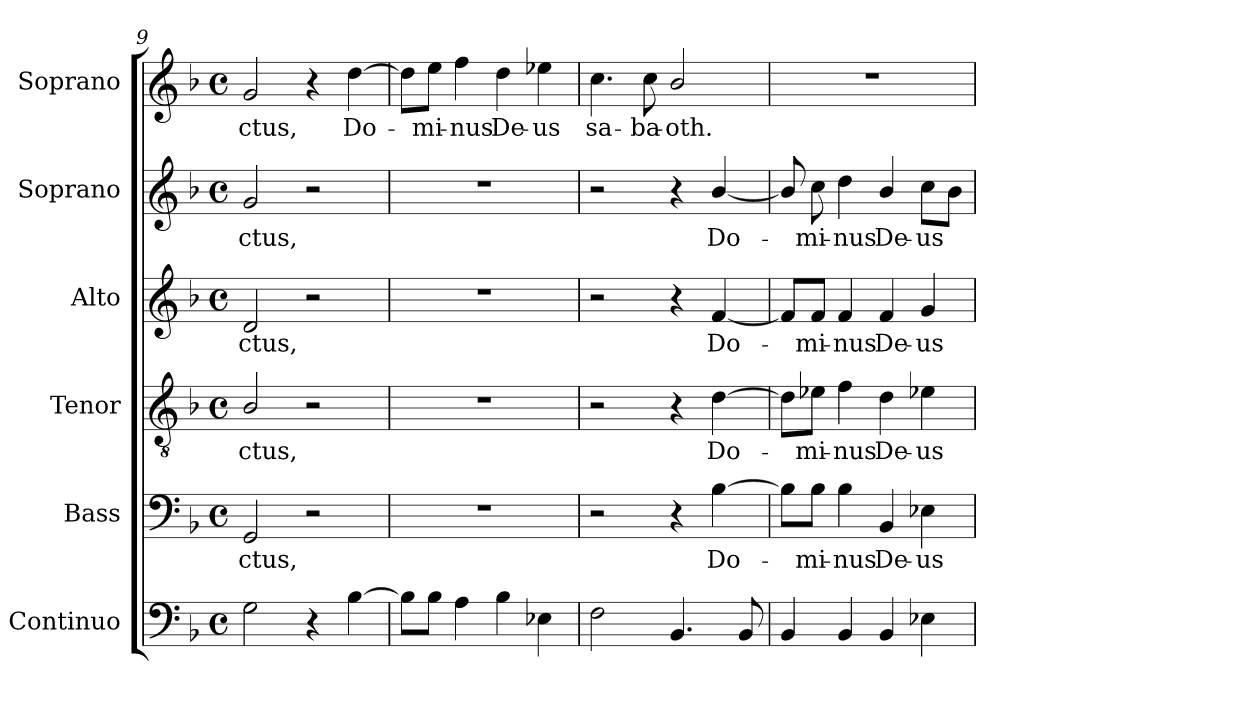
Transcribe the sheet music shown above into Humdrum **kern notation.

**kern	**kern	**text	**kern	**text	**kern	**text	**kern	**text	**kern	**text
*part6	*part5	*part5	*part4	*part4	*part3	*part3	*part2	*part2	*part1	*part1
*staff6	*staff5	*staff5	*staff4	*staff4	*staff3	*staff3	*staff2	*staff2	*staff1	*staff1
*I"Continuo	*I"Bass	*	*I"Tenor	*	*I"Alto	*	*I"Soprano	*	*I"Soprano	*
*I'Cont.	*I'B.	*	*I'T.	*	*I'A.	*	*I'S.	*	*I'S.	*
*clefF4	*clefF4	*	*clefGv2	*	*clefG2	*	*clefG2	*	*clefG2	*
*	*	*	*ITrd7c12	*	*	*	*	*	*	*
*k[b-]	*k[b-]	*	*k[b-]	*	*k[b-]	*	*k[b-]	*	*k[b-]	*
*F:	*F:	*	*F:	*	*F:	*	*F:	*	*F:	*
*M4/4	*M4/4	*	*M4/4	*	*M4/4	*	*M4/4	*	*M4/4	*
*met(c)	*met(c)	*	*met(c)	*	*met(c)	*	*met(c)	*	*met(c)	*
=9	=9	=9	=9	=9	=9	=9	=9	=9	=9	=9
!	!	!LO:LY:b:color=#000000	!	!	!	!	!	!	!	!
!	!	!	!	!LO:LY:b:color=#000000	!	!	!	!	!	!
!	!	!	!	!	!	!LO:LY:b:color=#000000	!	!	!	!
!	!	!	!	!	!	!	!	!LO:LY:b:color=#000000	!	!
!	!	!	!	!	!	!	!	!	!	!LO:LY:b:color=#000000
2Gi\	2GGi/	-ctus,	2BB-i/	-ctus,	2di/	-ctus,	2gi/	-ctus,	2gi/	-ctus,
4r	2r	.	2r	.	2r	.	2r	.	4r	.
!	!	!	!	!	!	!	!	!	!	!LO:LY:b:color=#000000
[4B-i\	.	.	.	.	.	.	.	.	[4ddi\	Do-
!!LO:PB:g=z
=10	=10	=10	=10	=10	=10	=10	=10	=10	=10	=10
8B-i\L]	1r	.	1r	.	1r	.	1r	.	8ddi\L]	.
!	!	!	!	!	!	!	!	!	!	!LO:LY:b:color=#000000
8B-i\J	.	.	.	.	.	.	.	.	8eei\J	-mi-
!	!	!	!	!	!	!	!	!	!	!LO:LY:b:color=#000000
4Ai\	.	.	.	.	.	.	.	.	4ffi\	-nus
!	!	!	!	!	!	!	!	!	!	!LO:LY:b:color=#000000
4B-i\	.	.	.	.	.	.	.	.	4ddi\	De-
!	!	!	!	!	!	!	!	!	!	!LO:LY:b:color=#000000
4E-Xi\	.	.	.	.	.	.	.	.	4ee-Xi\	-us
=11	=11	=11	=11	=11	=11	=11	=11	=11	=11	=11
!	!	!	!	!	!	!	!	!	!	!LO:LY:b:color=#000000
2Fi\	2r	.	2r	.	2r	.	2r	.	4.cci\	sa-
!	!	!	!	!	!	!	!	!	!	!LO:LY:b:color=#000000
.	.	.	.	.	.	.	.	.	8cci\	-ba-
!	!	!	!	!	!	!	!	!	!	!LO:LY:b:color=#000000
4.BB-i/	4r	.	4r	.	4r	.	4r	.	2b-i/	-oth.
!	!	!LO:LY:b:color=#000000	!	!	!	!	!	!	!	!
!	!	!	!	!LO:LY:b:color=#000000	!	!	!	!	!	!
!	!	!	!	!	!	!LO:LY:b:color=#000000	!	!	!	!
!	!	!	!	!	!	!	!	!LO:LY:b:color=#000000	!	!
.	[4B-i\	Do-	[4Di\	Do-	[4fi/	Do-	[4b-i/	Do-	.	.
8BB-i/	.	.	.	.	.	.	.	.	.	.
=12	=12	=12	=12	=12	=12	=12	=12	=12	=12	=12
4BB-i/	8B-i\L]	.	8Di\L]	.	8fi/L]	.	8b-i/]	.	1r	.
!	!	!LO:LY:b:color=#000000	!	!	!	!	!	!	!	!
!	!	!	!	!LO:LY:b:color=#000000	!	!	!	!	!	!
!	!	!	!	!	!	!LO:LY:b:color=#000000	!	!	!	!
!	!	!	!	!	!	!	!	!LO:LY:b:color=#000000	!	!
.	8B-i\J	-mi-	8E-Xi\J	-mi-	8fi/J	-mi-	8cci\	-mi-	.	.
!	!	!LO:LY:b:color=#000000	!	!	!	!	!	!	!	!
!	!	!	!	!LO:LY:b:color=#000000	!	!	!	!	!	!
!	!	!	!	!	!	!LO:LY:b:color=#000000	!	!	!	!
!	!	!	!	!	!	!	!	!LO:LY:b:color=#000000	!	!
4BB-i/	4B-i\	-nus	4Fi\	-nus	4fi/	-nus	4ddi\	-nus	.	.
!	!	!LO:LY:b:color=#000000	!	!	!	!	!	!	!	!
!	!	!	!	!LO:LY:b:color=#000000	!	!	!	!	!	!
!	!	!	!	!	!	!LO:LY:b:color=#000000	!	!	!	!
!	!	!	!	!	!	!	!	!LO:LY:b:color=#000000	!	!
4BB-i/	4BB-i/	De-	4Di\	De-	4fi/	De-	4b-i/	De-	.	.
!	!	!LO:LY:b:color=#000000	!	!	!	!	!	!	!	!
!	!	!	!	!LO:LY:b:color=#000000	!	!	!	!	!	!
!	!	!	!	!	!	!LO:LY:b:color=#000000	!	!	!	!
!	!	!	!	!	!	!	!	!LO:LY:b:color=#000000	!	!
4E-Xi\	4E-Xi\	-us	4E-Xi\	-us	4gi/	-us	8cci\L	-us	.	.
.	.	.	.	.	.	.	8b-i\J	.	.	.
=	=	=	=	=	=	=	=	=	=	=
*-	*-	*-	*-	*-	*-	*-	*-	*-	*-	*-
